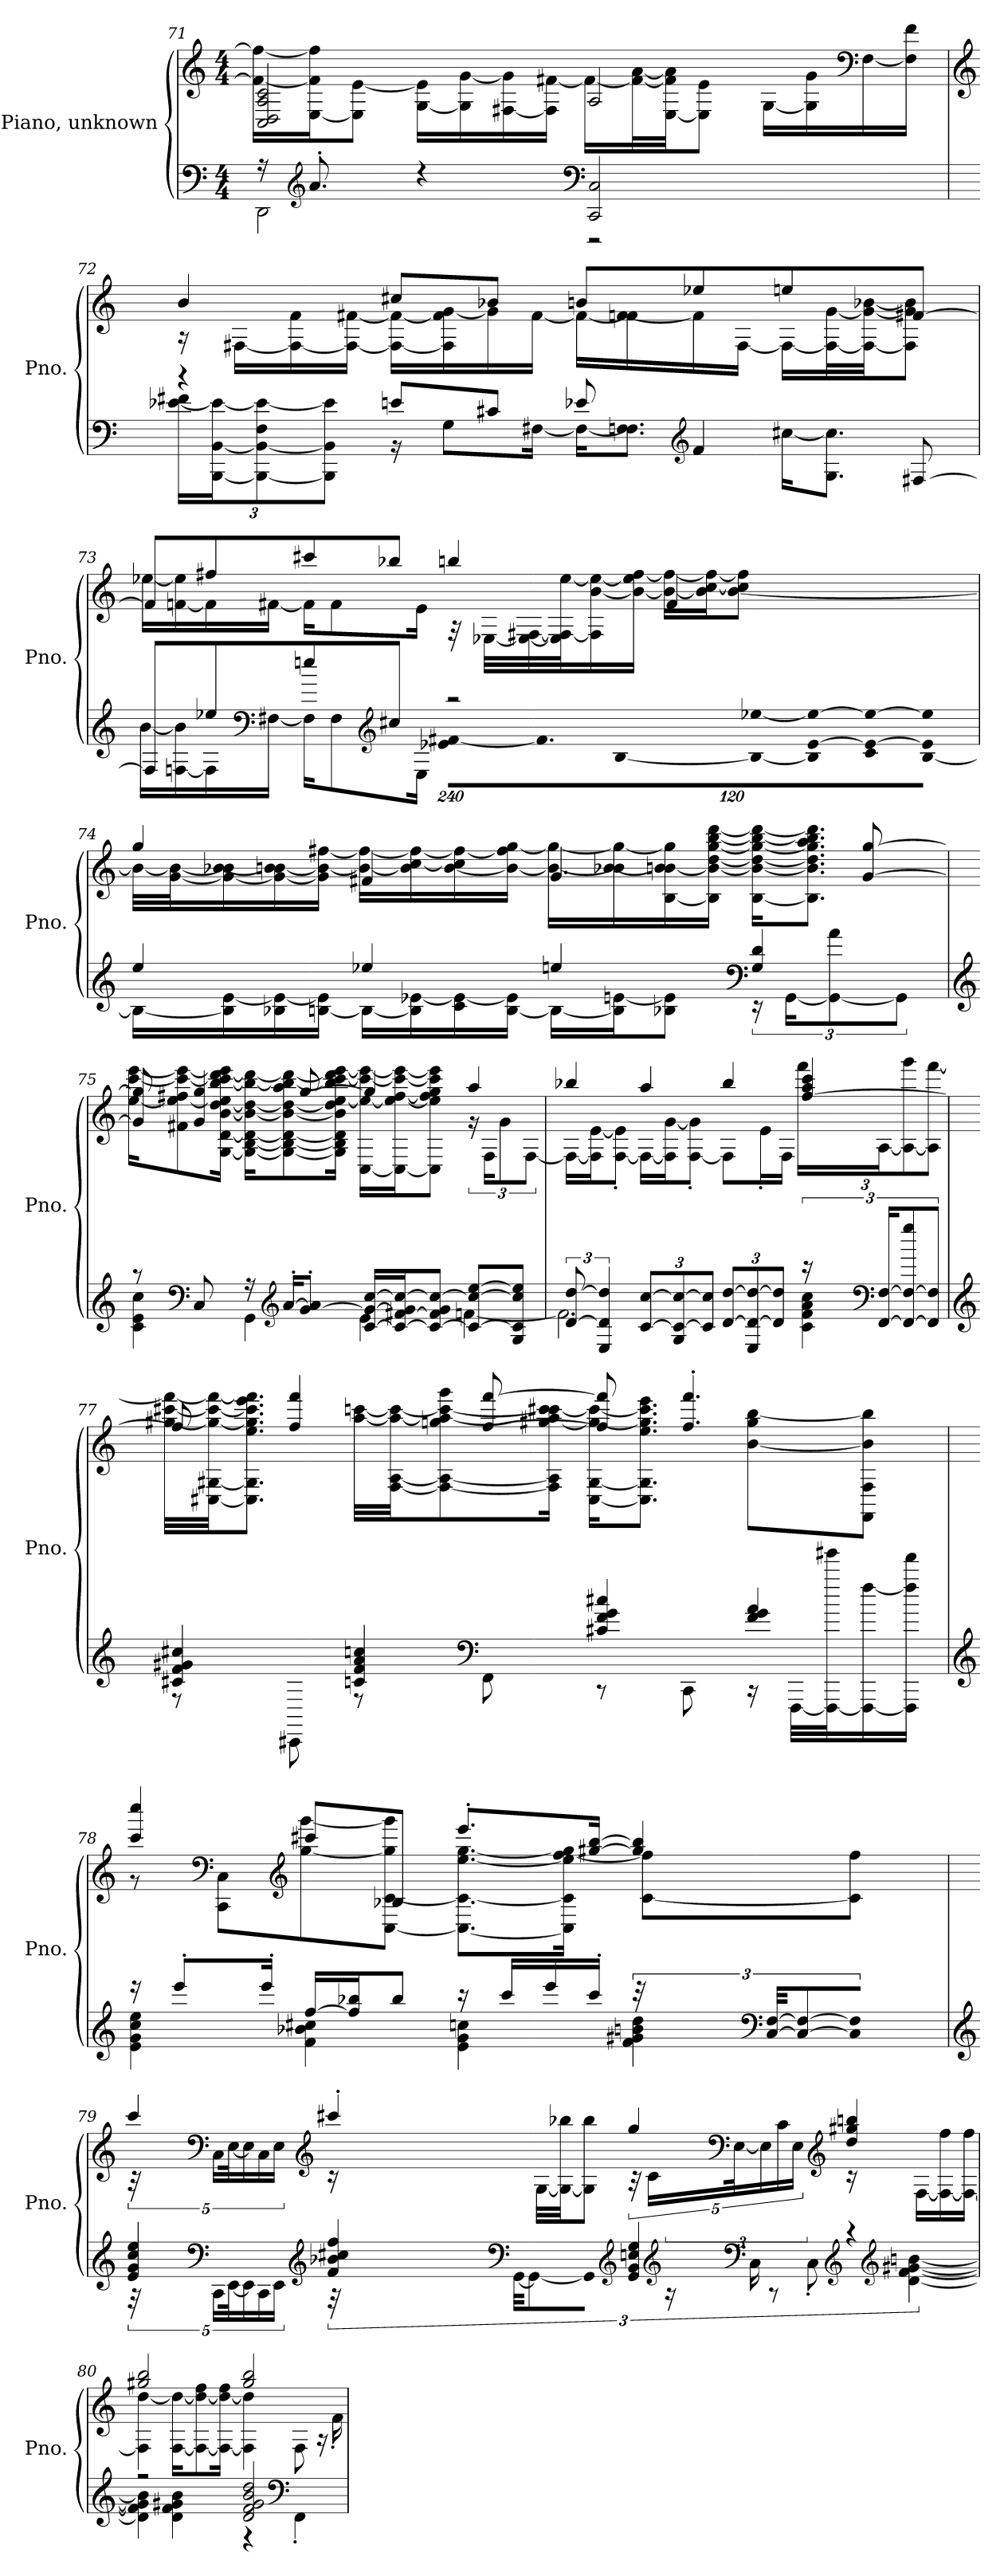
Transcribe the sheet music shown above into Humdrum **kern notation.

**kern	**kern
*part1	*part1
*staff2	*staff1
*I"Piano, unknown	*
*I'Pno.	*
!!LO:LB:g=z
*clefF4	*clefG2
*k[]	*k[]
*M4/4	*M4/4
=71	=71
*^	*^
16r	2DD\	2C/ 2D/ 2A/ 2c/	16f#\_ 16ff#\_LL
*clefG2	*	*	*
8.a'/	.	.	[16E\ 16f#\] 16ff#\]J
.	.	.	8E\] [8e\J
4r	.	.	[16G\ 16e\]LL
.	.	.	16G\] [16g\
.	.	.	[16F#X\ 16g\]
.	.	.	16F#\] [16f#X\JJ
*clefF4	*	*	*
2CC/ 2C/	2r	2A/	16f#\LL_
.	.	.	32f#\_ [32a\L
.	.	.	[32E\ 32f#\] 32a\]JJ
.	.	.	8E\] 8e\J
.	.	.	[16G\LL
.	.	.	16G\] 16g\
*	*	*clefF4	*
.	.	.	[16F#\
.	.	.	16F#\] 16f#\JJ
!!LO:LB:g=z	!!
=72	=72	=72	=72
*	*	*clefG2	*
*	*Xbrackettup	*	*
4r	[24e-X\ 24f#X\LL	4b/	16r
.	[24BBB\ [24BB\ 24e-\_J	.	.
.	.	.	[16F#X\LL
.	12BBB\_ 12BB\_ 12F\ 12e-\_	.	.
.	.	.	16F#\_ 16f\
.	12BBB\] 12BB\] 12e-\]J	.	.
.	.	.	16F#\_ [16f#X\JJ
8en/L	16r	8cc#X/L	16F#\_ 16f#\_LL
.	8G\L	.	16F#\] 16f#\] [16g\
8c#X/J	.	8b-X/J	16g\]
.	[16F#X\Jk	.	[16f#\JJ
8e-X/	16F#\KL_	8bn/L	16f#\LL_
.	8.Fn\ 8.F#\]J	.	[16fn\ 16f#\]
*clefG2	*	*	*
4f#/	.	8ee-X/	16f\]
.	.	.	[16F#\JJ
.	[16cc#X\KL	8een/	16F#\LL_
.	8.G\ 8.cc#\]J	.	32F#\_ [32g\L
.	.	.	32F#\_ 32g\_ [32b-X\JJ
[8F#X/	.	[8f#X/J	8F#\] 8g\] 8b-\]J
!!LO:LB:g=z	!!
=73	=73	=73	=73
8F#/L]	[16b\LL	8f#/L]	[16ee-X\LL
.	[16Fn\ 16b\]	.	[16fn\ 16ee-\]
8ee-X/	16F\]	8ff#X/	16f\]
*clefF4	*	*	*
.	[16F#X\JJ	.	[16f#X\JJ
8een/	16F#\KL]	8ccc#X/	16f#\KL]
.	8F#\	.	8f#\
*clefG2	*	*	*
8cc#X/J	.	8bb-X/J	.
.	16E\Jk	.	16e\Jk
!	!LO:N:vis=16	!	!
2r	1920%137e-X\ [1920%137f#X\LL	4bbn/	32r
.	.	.	[32E-X\LLL
.	.	.	32E-\_ [32F#X\
!	!LO:N:vis=16.	!	!
.	960%103f#\]	.	.
.	.	.	32E-\] 32F#\_ [32ee-\J
.	.	.	16F#\] [16b\ 16ee-\_
!	!LO:N:vis=32	!	!
.	[640%23B\K	.	.
.	.	.	16b\_ 16ee-\] [16ff#\JJ
!	!LO:N:vis=16	!	!
.	1920%137B\_ [1920%137ee-X\	.	.
.	.	4f#/	16b\_ 16ff#\_LL
!	!LO:N:vis=16	!	!
.	1920%137B\] [1920%137e-\ 1920%137ee-\_	.	.
.	.	.	16b\] [16cc\ 16ff#\_J
!	!LO:N:vis=16	!	!
.	1920%137c\ 1920%137e-\_ 1920%137ee-\_	.	.
.	.	.	[8b\ 8cc\] 8ff#\]J
!	!LO:N:vis=16	!	!
.	[1920%137B\ 1920%137e-\] 1920%137ee-\]JJ	.	.
!!LO:LB:g=z	!!
=74	=74	=74	=74
4ee/	16B\LL_	4gg/	32b\LLL_
.	.	.	[32g\ 32b\_J
.	16B\] [16e\	.	16g\_ [16b-X\ 16b\]
.	16B-X\ 16e\_	.	16g\_ 16b-\] [16bn\
.	[16Bn\ 16e\]JJ	.	16g\] 16b\_ [16ff#X\JJ
4ee-X/	16B\LL_	4f#X/	16b\_ 16ff#\_LL
.	16B\] [16e-X\	.	16b\] [16cc\ 16ff#\_
.	16c\ 16e-\_	.	[16b\ 16cc\] 16ff#\_
.	[16B\ 16e-\]JJ	.	16b\_ 16ff#\] [16gg\JJ
4een/	16B\LL_	4.g/	16b\_ 16gg\_LL
.	16B\] [16en\J	.	[16b-X\ 16b\] 16gg\_
.	8B-X\ 8e\]J	.	[16B\ 16b-\] [16bn\ 16gg\]
.	.	.	16B\] 16b\_ [16dd\ [16gg\ [16bb\ [16ddd\JJ
*clefF4	*	*	*
*	*brackettup	*	*
4G/ 4d/	24r	.	[16B\ 16b\_ 16dd\_ 16gg\_ 16bb\_ 16ddd\_KL
.	[24GG\KL	.	.
.	.	.	8.B\] 8.b\] 8.dd\] 8.gg\] 8.aa\ 8.bb\] 8.ddd\]J
.	12GG\_ 12a\	.	.
.	.	[8g/ [8gg/	.
.	12GG\J]	.	.
!!LO:LB:g=z	!!
=75	=75	=75	=75
*clefG2	*	*	*
8r	4c\ 4e\ 4cc\	8g/] 8gg/]	[16ee\ [16ccc\ [16eee\KL
.	.	.	8f#X\ 8ee\_ 8ff#X\ 8ccc\_ 8eee\_
*clefF4	*	*	*
8C/	.	4g/ 4gg/	.
.	.	.	[16G\ [16d\ [16b\ [16dd\ 16ee\] [16bb\ 16ccc\] [16ddd\ 16eee\]Jk
16r	4GG\	.	16G\_ [16B\ 16d\_ 16b\_ 16dd\_ 16bb\_ 16ddd\_KL
*clefG2	*	*	*
[16a'/KL	.	.	8G\_ 8B\_ 8d\_ 8b\_ 8dd\_ 8aa\ 8bb\_ 8ddd\_
[8g/' 8a/]'J	.	[8gg/	.
.	.	.	16G\] 16B\] 16d\] 16b\] 16dd\] [16ee\ 16bb\] [16ccc\ 16ddd\] [16eee\Jk
[16c/ 16g/_ [16cc/LL	4e\	4gg/]	[16C\ 16ee\_ 16ccc\_ 16eee\_LL
16c/_ [16f#X/ 16g/] 16cc/_J	.	.	16C\_ 16ee\_ [16ff#\ 16ccc\_ 16eee\_J
8c/_ 8f#/] 8g/ 8cc/_J	.	.	8C\] 8ee\] 8ff#\] 8gg\ 8ccc\] 8eee\]J
8c/_ 8cc/_ [8ee/L	[4fn\	4aa/	24r
.	.	.	24F\KL
.	.	.	12g\
8G/ 8c/] 8cc/] 8ee/]J	.	.	.
.	.	.	[12F\J
!!LO:PB:g=z	!!
=76	=76	=76	=76
[12d/ [12dd/	2.f\]	4bb-X/	16F\LL_
.	.	.	16F\] [16e\J
6E/ 6d/] 6dd/]	.	.	.
.	.	.	[8F\' 8e\]'J
*Xbrackettup	*	*	*
[12c/ [12cc/L	.	4aa/	16F\LL_
.	.	.	16F\] [16g\J
12G/ 12c/_ 12cc/_	.	.	.
.	.	.	[8F\' 8g\]'J
12c/] 12cc/]J	.	.	.
[12d/ [12dd/L	.	4bb-/	8F\L]
12E/ 12d/_ 12dd/_	.	.	.
.	.	.	16e'\L
12d/] 12dd/]J	.	.	.
.	.	.	16F\JJ
*brackettup	*	*	*Xbrackettup
24r	4c\ 4f\ 4a\ 4cc\	[4ff/ 4aa/ 4ccc/	24fff\LL
*clefF4	*	*	*
[24FF/ [24F/KL	.	.	[24A\J
12FF/_ 12F/_ 12gg/	.	.	12A\_ 12ggg\
12FF/] 12F/]J	.	.	12A\] [12fff\J
!!LO:LB:g=z	!!
=77	=77	=77	=77
*clefG2	*	*	*
4c#X/ 4f/ 4g#X/ 4cc#X/	8r	8ff/]	[32gg#X\ [32ccc#X\ 32fff\_LLL
.	.	.	[32C#X\ [32G#X\ 32gg#\_ 32ccc#\_ 32fff\_JJ
.	.	.	8.C#\] 8.G#\] 8.ee\ 8.gg#\] 8.ccc#\] 8.eee\ 8.fff\]J
.	8CC#X\	4ff/ 4fff/	.
4cn/ 4f/ 4a/ 4ccn/	8r	.	[32aa\ [32cccn\LLL
.	.	.	[32F\ [32A\ 32aa\_ 32ccc\_JJ
.	.	.	8F\_ 8A\_ 8ggn\ 8aa\_ 8ccc\_ 8ggg\
*clefF4	*	*	*
.	8FF\	[8ff/ [8fff/	.
.	.	.	16F\] 16A\] [16gg#X\ 16aa\] 16ccc\] [16ccc#X\Jk
4c#X/ 4f/ 4g#/ 4cc#X/	8r	8ff/] 8fff/]	[16C#\ [16G#\ 16gg#\_ 16ccc#\_KL
.	.	.	8.C#\] 8.G#\] 8.ee\ 8.gg#\] 8.ccc#\] 8.eee\J
.	8CC#\	4.ff/' 4.fff/'	.
4f/ 4g#/ 4a/	16r	.	[8b\ 8gg#\ [8bb\L
.	[32FFF\LLL	.	.
.	32FFF\_ 32ggg#X\J	.	.
.	16FFF\_ [16ff\	.	8FF\ 8F\ 8b\] 8bb\]J
.	16FFF\] 16ff\] 16fff\JJ	.	.
!!LO:LB:g=z	!!
=78	=78	=78	=78
*clefG2	*	*	*
16r	4e\ 4g\ 4cc\ 4ee\	4ccc/ 4cccc/	8r
8eee'/L	.	.	.
*	*	*clefF4	*
.	.	.	8CC\ 8C\L
16eee'/Jk	.	.	.
*	*	*clefG2	*
[16ff/LL	4f\ 4b-X\ 4cc#X\	8ccc#X/L	[8gg\ [8ggg\
16ff/] 16bb-X/J	.	.	.
8bb-/J	.	8B-X/J	[8C\ [8c\ 8gg\] 8ggg\]J
16r	4e\ 4g\ 4ccn\	8.eee'/L	8.C\_ 8.c\_ [8.ee\ [8.gg\L
16ccc/LL	.	.	.
16eee/	.	.	.
16ccc'/JJ	.	[16gg#X/ [16bb/Jk	16C\] 16c\] 16ee\] [16ff\ 16gg\]Jk
48r	4f\ 4g#X\ 4bn\ 4dd\	4gg#/] 4bb/]	[8c\ 8ff\]L
*clefF4	*	*	*
[48C/ [48F/KKL	.	.	.
12C/_ 12F/_	.	.	.
8C/] 8F/]J	.	.	8c\] 8ff\J
!!LO:LB:g=z	!!
=79	=79	=79	=79
*clefG2	*	*	*
*	*	*	*brackettup
4e/ 4g/ 4cc/ 4ee/	40r	4ccc/	40r
*clefF4	*	*clefF4	*
.	20CC\LL	.	20C\LL
.	[40EE\K	.	[40E\K
.	20EE\]	.	20E\]
.	20CC\	.	20C\
.	20EE\JJ	.	20E\JJ
*clefG2	*	*clefG2	*
4f/ 4b-X/ 4cc#X/ 4ff/	48r	4ccc#X'/	16r
*clefF4	*	*	*
.	[48GG\KKL	.	.
.	12GG\_	.	.
.	.	.	[32G\LLL
.	.	.	32G\_ 32bb-X\JJ
.	8GG\J]	.	8G\] 8bb-\J
*clefG2	*	*	*
4e/ 4g/ 4ccn/ 4ee/	24r	4gg/	40r
.	.	.	20c\LL
*clefF4	*	*	*
.	24C\	.	.
*	*	*clefF4	*
.	.	.	[40E\K
.	12r	.	.
.	.	.	20E\]
.	.	.	20c\
.	12C'\	.	.
.	.	.	20E\JJ
*clefG2	*	*clefG2	*
4r	[4d\ [4f\ [4g#X\ [4bn\	4dd/ 4gg#X/ 4bbn/	16r
.	.	.	[16F\LL
.	.	.	16F\_ 16ff\
.	.	.	16F\_ 16ff\JJ
!!LO:LB:g=z	!!
=80	=80	=80	=80
2r	4d\] 4f\] 4g#\] 4b\]	2gg#X/ 2bb/	4F\] [4dd\
.	4d\ 4f\ 4g#X\ 4b\	.	[16F\ 16dd\_KL
.	.	.	8F\_ 8dd\_ 8ff\
.	.	.	16F\_ 16dd\_ 16ff\Jk
2d/ 2f/ 2g#/ 2b/ 2dd/	4r	2gg#/ 2bb/	4F\] 4dd\]
*clefF4	*	*	*
.	4FF'\	.	8F\
.	.	.	16r
.	.	.	16f'\
*v	*v	*	*
*	*v	*v
=	=
*-	*-
